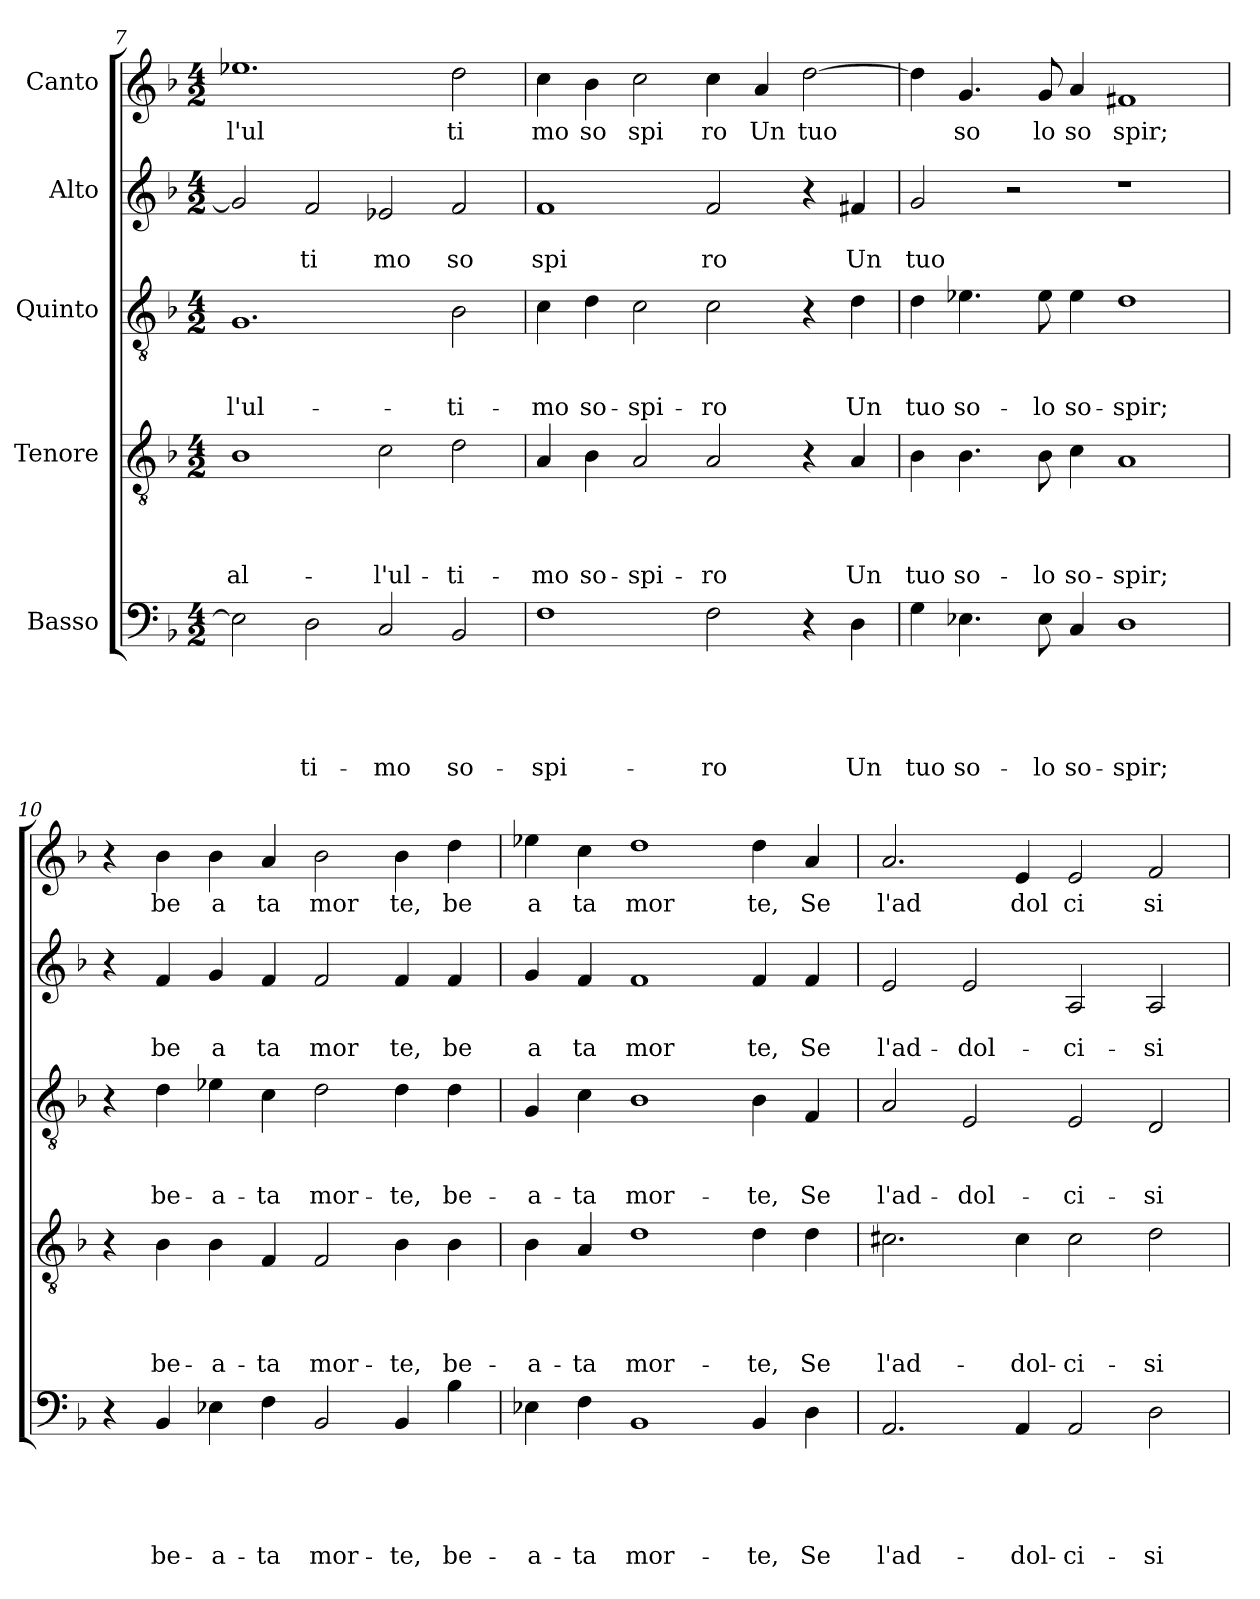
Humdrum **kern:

**kern	**text	**text	**text	**text	**text	**kern	**text	**text	**text	**text	**kern	**text	**text	**text	**kern	**text	**text	**kern	**text
*part5	*part5	*part5	*part5	*part5	*part5	*part4	*part4	*part4	*part4	*part4	*part3	*part3	*part3	*part3	*part2	*part2	*part2	*part1	*part1
*staff5	*staff5	*staff5	*staff5	*staff5	*staff5	*staff4	*staff4	*staff4	*staff4	*staff4	*staff3	*staff3	*staff3	*staff3	*staff2	*staff2	*staff2	*staff1	*staff1
*I"Basso	*	*	*	*	*	*I"Tenore	*	*	*	*	*I"Quinto	*	*	*	*I"Alto	*	*	*I"Canto	*
*clefF4	*	*	*	*	*	*clefGv2	*	*	*	*	*clefGv2	*	*	*	*clefG2	*	*	*clefG2	*
*ITrd-3c-5	*	*	*	*	*	*ITrd-3c-5	*	*	*	*	*ITrd-3c-5	*	*	*	*ITrd-3c-5	*	*	*	*
*k[b-e-]	*	*	*	*	*	*k[b-e-]	*	*	*	*	*k[b-e-]	*	*	*	*k[b-e-]	*	*	*k[b-]	*
*B-:	*	*	*	*	*	*B-:	*	*	*	*	*B-:	*	*	*	*B-:	*	*	*F:	*
*M4/2	*	*	*	*	*	*M4/2	*	*	*	*	*M4/2	*	*	*	*M4/2	*	*	*M4/2	*
=7	=7	=7	=7	=7	=7	=7	=7	=7	=7	=7	=7	=7	=7	=7	=7	=7	=7	=7	=7
!	!	!	!	!	!	!	!	!	!	!LO:LY:b	!	!	!	!LO:LY:b	!	!	!	!	!LO:LY:b
2A-\]	.	.	.	.	.	1e-	.	.	.	al-	1.c	.	.	-l'ul-	2cc/]	.	.	1.ee-X	l'ul
!	!	!	!	!	!LO:LY:b	!	!	!	!	!	!	!	!	!	!	!	!LO:LY:b	!	!
2G\	.	.	.	.	-ti-	.	.	.	.	.	.	.	.	.	2b-/	.	ti	.	.
!	!	!	!	!	!LO:LY:b	!	!	!	!	!LO:LY:b	!	!	!	!	!	!	!LO:LY:b	!	!
2F/	.	.	.	.	-mo	2f\	.	.	.	-l'ul-	.	.	.	.	2a-X/	.	mo	.	.
!	!	!	!	!	!LO:LY:b	!	!	!	!	!LO:LY:b	!	!	!	!LO:LY:b	!	!	!LO:LY:b	!	!LO:LY:b
2E-/	.	.	.	.	so-	2g\	.	.	.	-ti-	2e-\	.	.	-ti-	2b-/	.	so	2dd\	ti
=8	=8	=8	=8	=8	=8	=8	=8	=8	=8	=8	=8	=8	=8	=8	=8	=8	=8	=8	=8
!	!	!	!	!	!LO:LY:b	!	!	!	!	!LO:LY:b	!	!	!	!LO:LY:b	!	!	!LO:LY:b	!	!LO:LY:b
1B-	.	.	.	.	-spi-	4d/	.	.	.	-mo	4f\	.	.	-mo	1b-	.	spi	4cc\	mo
!	!	!	!	!	!	!	!	!	!	!LO:LY:b	!	!	!	!LO:LY:b	!	!	!	!	!LO:LY:b
.	.	.	.	.	.	4e-\	.	.	.	so-	4g\	.	.	so-	.	.	.	4b-\	so
!	!	!	!	!	!	!	!	!	!	!LO:LY:b	!	!	!	!LO:LY:b	!	!	!	!	!LO:LY:b
.	.	.	.	.	.	2d/	.	.	.	-spi-	2f\	.	.	-spi-	.	.	.	2cc\	spi
!	!	!	!	!	!LO:LY:b	!	!	!	!	!LO:LY:b	!	!	!	!LO:LY:b	!	!	!LO:LY:b	!	!LO:LY:b
2B-\	.	.	.	.	-ro	2d/	.	.	.	-ro	2f\	.	.	-ro	2b-/	.	ro	4cc\	ro
!	!	!	!	!	!	!	!	!	!	!	!	!	!	!	!	!	!	!	!LO:LY:b
.	.	.	.	.	.	.	.	.	.	.	.	.	.	.	.	.	.	4a/	Un
!	!	!	!	!	!	!	!	!	!	!	!	!	!	!	!	!	!	!	!LO:LY:b
4r	.	.	.	.	.	4r	.	.	.	.	4r	.	.	.	4r	.	.	[>2dd\	tuo
!	!	!	!	!	!LO:LY:b	!	!	!	!	!LO:LY:b	!	!	!	!LO:LY:b	!	!	!LO:LY:b	!	!
4G\	.	.	.	.	Un	4d/	.	.	.	Un	4g\	.	.	Un	4bn/	.	Un	.	.
=9	=9	=9	=9	=9	=9	=9	=9	=9	=9	=9	=9	=9	=9	=9	=9	=9	=9	=9	=9
!	!	!	!	!	!LO:LY:b	!	!	!	!	!LO:LY:b	!	!	!	!LO:LY:b	!	!	!LO:LY:b	!	!
4c\	.	.	.	.	tuo	4e-\	.	.	.	tuo	4g\	.	.	tuo	2cc/	.	tuo	4dd\]	.
!	!	!	!	!	!LO:LY:b	!	!	!	!	!LO:LY:b	!	!	!	!LO:LY:b	!	!	!	!	!LO:LY:b
4.A-X\	.	.	.	.	so-	4.e-\	.	.	.	so-	4.a-X\	.	.	so-	.	.	.	4.g/	so
.	.	.	.	.	.	.	.	.	.	.	.	.	.	.	2r	.	.	.	.
!	!	!	!	!	!LO:LY:b	!	!	!	!	!LO:LY:b	!	!	!	!LO:LY:b	!	!	!	!	!LO:LY:b
8A-\	.	.	.	.	-lo	8e-\	.	.	.	-lo	8a-\	.	.	-lo	.	.	.	8g/	lo
!	!	!	!	!	!LO:LY:b	!	!	!	!	!LO:LY:b	!	!	!	!LO:LY:b	!	!	!	!	!LO:LY:b
4F/	.	.	.	.	so-	4f\	.	.	.	so-	4a-\	.	.	so-	.	.	.	4a/	so
!	!	!	!	!	!LO:LY:b	!	!	!	!	!LO:LY:b	!	!	!	!LO:LY:b	!	!	!	!	!LO:LY:b
1G	.	.	.	.	-spir;	1d	.	.	.	-spir;	1g	.	.	-spir;	1r	.	.	1f#X	spir;
=10	=10	=10	=10	=10	=10	=10	=10	=10	=10	=10	=10	=10	=10	=10	=10	=10	=10	=10	=10
4r	.	.	.	.	.	4r	.	.	.	.	4r	.	.	.	4r	.	.	4r	.
!	!	!	!	!	!LO:LY:b	!	!	!	!	!LO:LY:b	!	!	!	!LO:LY:b	!	!	!LO:LY:b	!	!LO:LY:b
4E-/	.	.	.	.	be-	4e-\	.	.	.	be-	4g\	.	.	be-	4b-/	.	be	4b-\	be
!	!	!	!	!	!LO:LY:b	!	!	!	!	!LO:LY:b	!	!	!	!LO:LY:b	!	!	!LO:LY:b	!	!LO:LY:b
4A-X\	.	.	.	.	-a-	4e-\	.	.	.	-a-	4a-X\	.	.	-a-	4cc/	.	a	4b-\	a
!	!	!	!	!	!LO:LY:b	!	!	!	!	!LO:LY:b	!	!	!	!LO:LY:b	!	!	!LO:LY:b	!	!LO:LY:b
4B-\	.	.	.	.	-ta	4B-/	.	.	.	-ta	4f\	.	.	-ta	4b-/	.	ta	4a/	ta
!	!	!	!	!	!LO:LY:b	!	!	!	!	!LO:LY:b	!	!	!	!LO:LY:b	!	!	!LO:LY:b	!	!LO:LY:b
2E-/	.	.	.	.	mor-	2B-/	.	.	.	mor-	2g\	.	.	mor-	2b-/	.	mor	2b-\	mor
!	!	!	!	!	!LO:LY:b	!	!	!	!	!LO:LY:b	!	!	!	!LO:LY:b	!	!	!LO:LY:b	!	!LO:LY:b
4E-/	.	.	.	.	-te,	4e-\	.	.	.	-te,	4g\	.	.	-te,	4b-/	.	te,	4b-\	te,
!	!	!	!	!	!LO:LY:b	!	!	!	!	!LO:LY:b	!	!	!	!LO:LY:b	!	!	!LO:LY:b	!	!LO:LY:b
4e-\	.	.	.	.	be-	4e-\	.	.	.	be-	4g\	.	.	be-	4b-/	.	be	4dd\	be
=11	=11	=11	=11	=11	=11	=11	=11	=11	=11	=11	=11	=11	=11	=11	=11	=11	=11	=11	=11
!	!	!	!	!	!LO:LY:b	!	!	!	!	!LO:LY:b	!	!	!	!LO:LY:b	!	!	!LO:LY:b	!	!LO:LY:b
4A-X\	.	.	.	.	-a-	4e-\	.	.	.	-a-	4c/	.	.	-a-	4cc/	.	a	4ee-X\	a
!	!	!	!	!	!LO:LY:b	!	!	!	!	!LO:LY:b	!	!	!	!LO:LY:b	!	!	!LO:LY:b	!	!LO:LY:b
4B-\	.	.	.	.	-ta	4d/	.	.	.	-ta	4f\	.	.	-ta	4b-/	.	ta	4cc\	ta
!	!	!	!	!	!LO:LY:b	!	!	!	!	!LO:LY:b	!	!	!	!LO:LY:b	!	!	!LO:LY:b	!	!LO:LY:b
1E-	.	.	.	.	mor-	1g	.	.	.	mor-	1e-	.	.	mor-	1b-	.	mor	1dd	mor
!	!	!	!	!	!LO:LY:b	!	!	!	!	!LO:LY:b	!	!	!	!LO:LY:b	!	!	!LO:LY:b	!	!LO:LY:b
4E-/	.	.	.	.	-te,	4g\	.	.	.	-te,	4e-\	.	.	-te,	4b-/	.	te,	4dd\	te,
!	!	!	!	!	!LO:LY:b	!	!	!	!	!LO:LY:b	!	!	!	!LO:LY:b	!	!	!LO:LY:b	!	!LO:LY:b
4G\	.	.	.	.	Se	4g\	.	.	.	Se	4B-/	.	.	Se	4b-/	.	Se	4a/	Se
!!LO:LB:g=z
=12	=12	=12	=12	=12	=12	=12	=12	=12	=12	=12	=12	=12	=12	=12	=12	=12	=12	=12	=12
!	!	!	!	!	!LO:LY:b	!	!	!	!	!LO:LY:b	!	!	!	!LO:LY:b	!	!	!LO:LY:b	!	!LO:LY:b
2.D/	.	.	.	.	l'ad-	2.f#X\	.	.	.	l'ad-	2d/	.	.	l'ad-	2a/	.	l'ad-	2.a/	l'ad
!	!	!	!	!	!	!	!	!	!	!	!	!	!	!LO:LY:b	!	!	!LO:LY:b	!	!
.	.	.	.	.	.	.	.	.	.	.	2A/	.	.	-dol-	2a/	.	-dol-	.	.
!	!	!	!	!	!LO:LY:b	!	!	!	!	!LO:LY:b	!	!	!	!	!	!	!	!	!LO:LY:b
4D/	.	.	.	.	-dol-	4f#\	.	.	.	-dol-	.	.	.	.	.	.	.	4e/	dol
!	!	!	!	!	!LO:LY:b	!	!	!	!	!LO:LY:b	!	!	!	!LO:LY:b	!	!	!LO:LY:b	!	!LO:LY:b
2D/	.	.	.	.	-ci-	2f#\	.	.	.	-ci-	2A/	.	.	-ci-	2d/	.	-ci-	2e/	ci
!	!	!	!	!	!LO:LY:b	!	!	!	!	!LO:LY:b	!	!	!	!LO:LY:b	!	!	!LO:LY:b	!	!LO:LY:b
2G\	.	.	.	.	-si	2g\	.	.	.	-si	2G/	.	.	-si	2d/	.	-si	2f/	si
=	=	=	=	=	=	=	=	=	=	=	=	=	=	=	=	=	=	=	=
*-	*-	*-	*-	*-	*-	*-	*-	*-	*-	*-	*-	*-	*-	*-	*-	*-	*-	*-	*-
